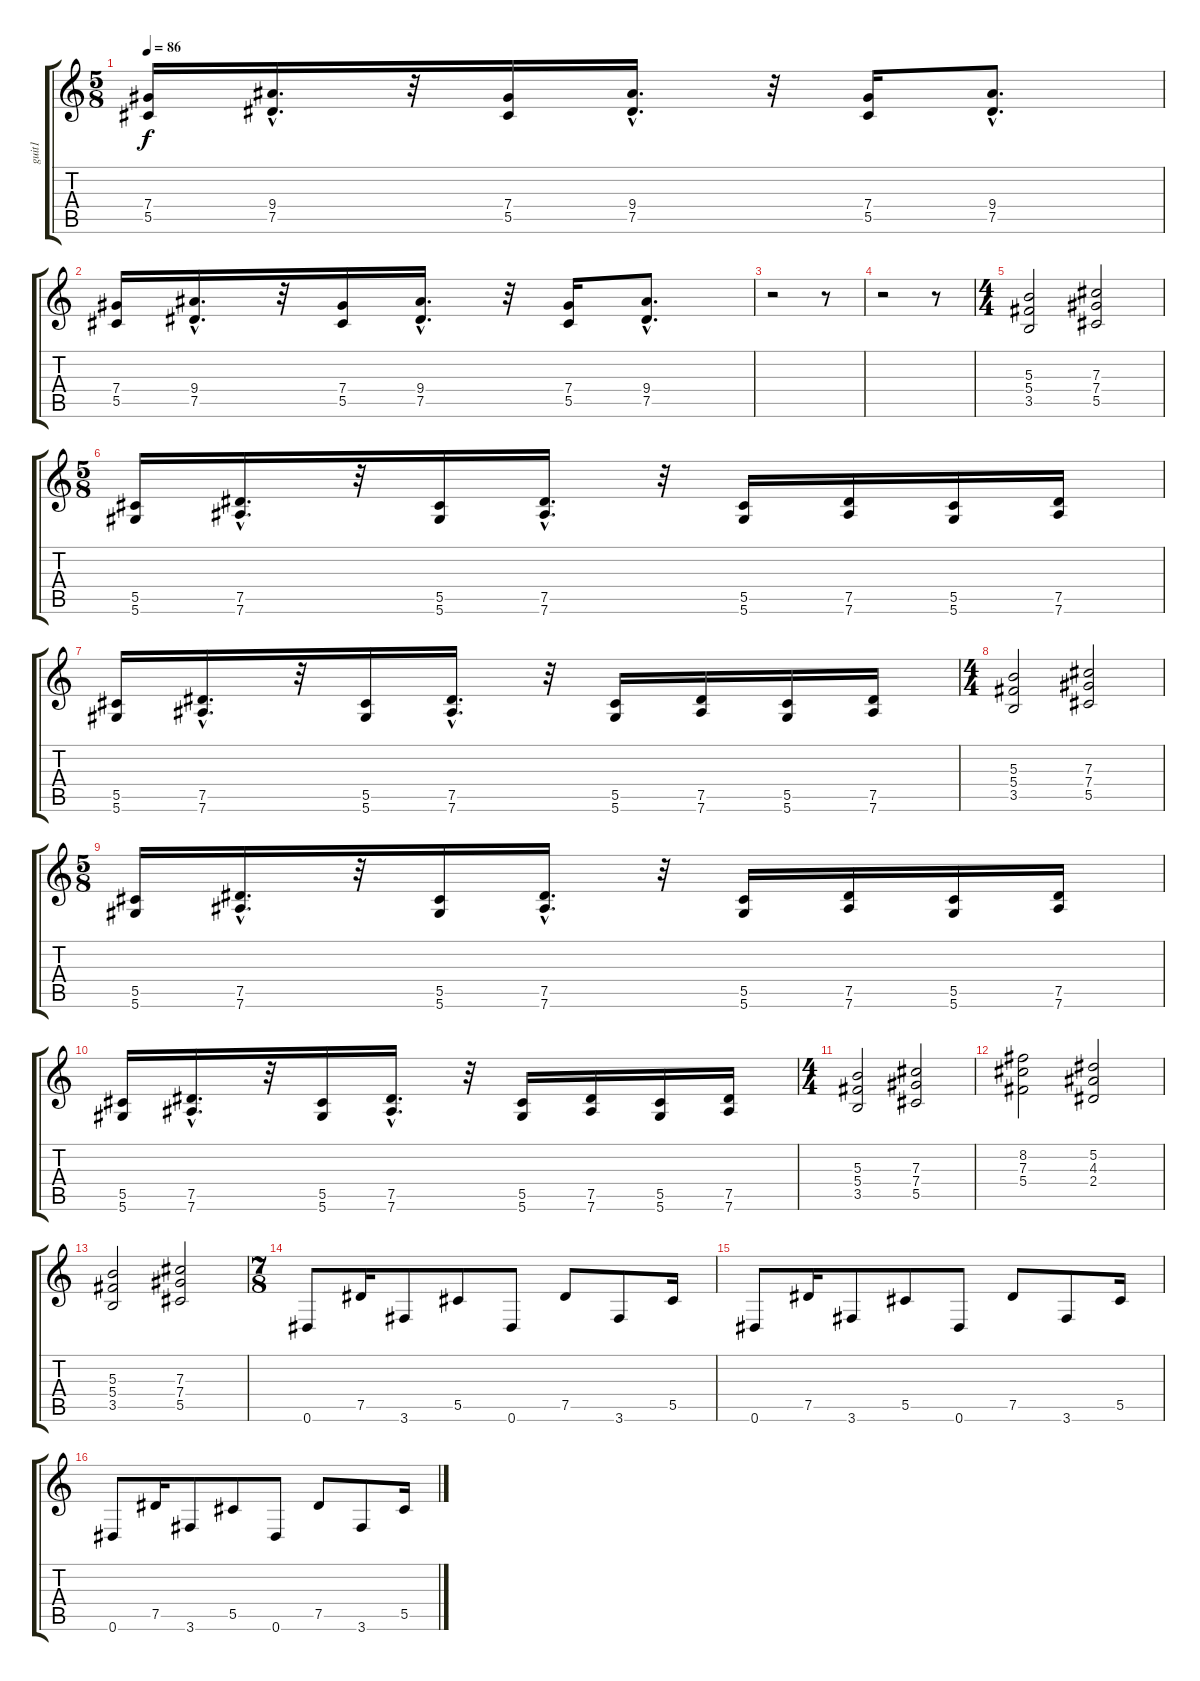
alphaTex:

\track ("guit1" "guit1") {instrument overdrivenguitar}
\staff {score tabs}
\tuning (Eb4 Bb3 Gb3 Db3 Ab2 Eb2) {hide}
\ts (5 8)
\tempo 86
\clef g2
\ks c
(7.4 5.5).16{dy f} (9.4{hac} 7.5{hac}).16{d} r.32 (7.4 5.5).16 (9.4{hac} 7.5{hac}).16{d} r.32 (7.4 5.5).16 (9.4{hac} 7.5{hac}).8{d} |
(7.4 5.5).16 (9.4{hac} 7.5{hac}).16{d} r.32 (7.4 5.5).16 (9.4{hac} 7.5{hac}).16{d} r.32 (7.4 5.5).16 (9.4{hac} 7.5{hac}).8{d} |
r.2 r.8 |
r.2 r.8 |
\ts (4 4)
(5.3 5.4 3.5).2 (7.3 7.4 5.5).2 |
\ts (5 8)
(5.5 5.6).16 (7.5{hac} 7.6{hac}).16{d} r.32 (5.5 5.6).16 (7.5{hac} 7.6{hac}).16{d} r.32 (5.5 5.6).16 (7.5 7.6).16 (5.5 5.6).16 (7.5 7.6).16 |
(5.5 5.6).16 (7.5{hac} 7.6{hac}).16{d} r.32 (5.5 5.6).16 (7.5{hac} 7.6{hac}).16{d} r.32 (5.5 5.6).16 (7.5 7.6).16 (5.5 5.6).16 (7.5 7.6).16 |
\ts (4 4)
(5.3 5.4 3.5).2 (7.3 7.4 5.5).2 |
\ts (5 8)
(5.5 5.6).16 (7.5{hac} 7.6{hac}).16{d} r.32 (5.5 5.6).16 (7.5{hac} 7.6{hac}).16{d} r.32 (5.5 5.6).16 (7.5 7.6).16 (5.5 5.6).16 (7.5 7.6).16 |
(5.5 5.6).16 (7.5{hac} 7.6{hac}).16{d} r.32 (5.5 5.6).16 (7.5{hac} 7.6{hac}).16{d} r.32 (5.5 5.6).16 (7.5 7.6).16 (5.5 5.6).16 (7.5 7.6).16 |
\ts (4 4)
(5.3 5.4 3.5).2 (7.3 7.4 5.5).2 |
(8.2 7.3 5.4).2 (5.2 4.3 2.4).2 |
(5.3 5.4 3.5).2 (7.3 7.4 5.5).2 |
\ts (7 8)
0.6.8 7.5.16 3.6.8 5.5.8 0.6.8 7.5.8 3.6.8 5.5.16 |
0.6.8 7.5.16 3.6.8 5.5.8 0.6.8 7.5.8 3.6.8 5.5.16 |
0.6.8 7.5.16 3.6.8 5.5.8 0.6.8 7.5.8 3.6.8 5.5.16
